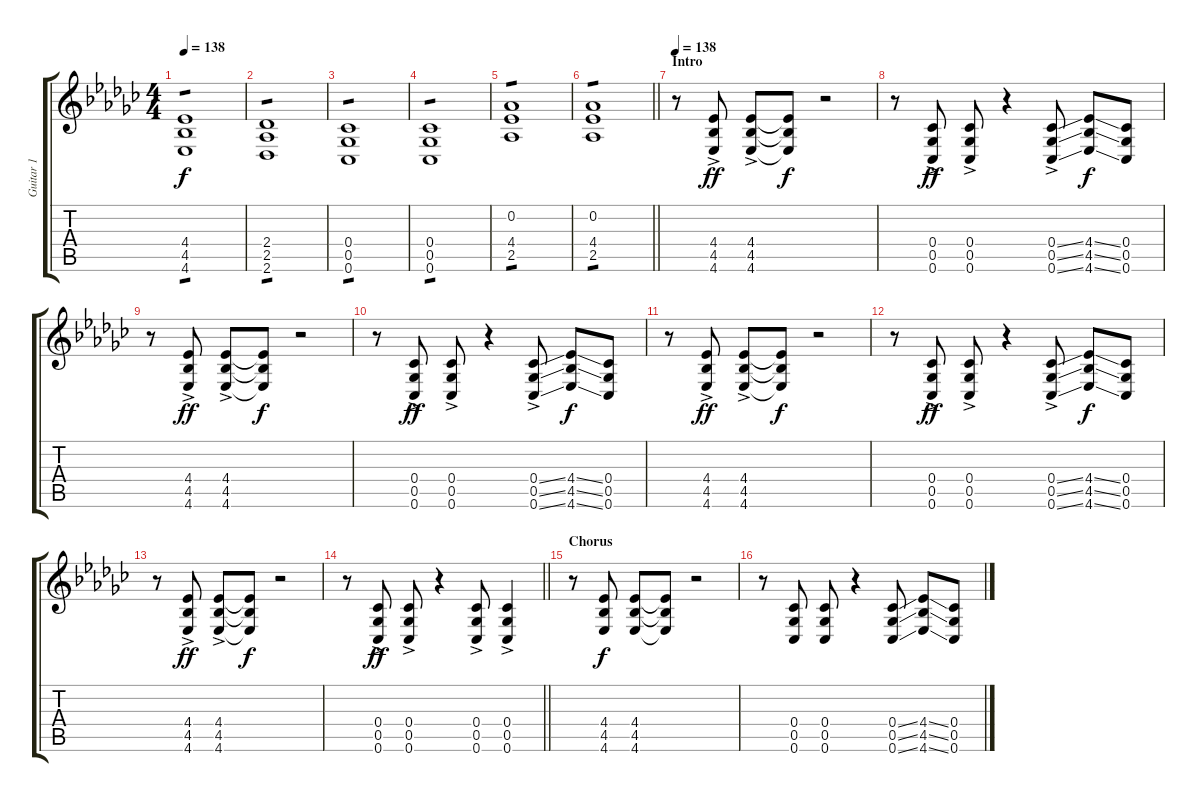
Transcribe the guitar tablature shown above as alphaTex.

\track ("Guitar 1" "Guitar 1") {instrument distortionguitar}
\staff {score tabs}
\tuning (Db4 Ab3 E3 B2 Gb2 B1) {hide}
\ts (4 4)
\tempo 138
\clef g2
\ks gb
(4.4 4.5 4.6).1{tp 1 dy f} |
(2.4 2.5 2.6).1{tp 1} |
(0.4 0.5 0.6).1{tp 1} |
(0.4 0.5 0.6).1{tp 1} |
(0.2 4.4 2.5).1{tp 1} |
\barLineRight lightlight
(0.2 4.4 2.5).1{tp 1} |
\section ("" "Intro")
\tempo 138
r.8 (4.4 4.5 4.6{ac}).8{dy ff} (4.4 4.5 4.6{ac}).8 (4.4{t} 4.5{t} 4.6{t}).8{dy f} r.2 |
r.8 (0.4 0.5 0.6{ac}).8{dy ff} (0.4 0.5 0.6{ac}).8 r.4 (0.4{ss} 0.5{ss} 0.6{ss ac}).8 (4.4{ss} 4.5{ss} 4.6{ss}).8{dy f} (0.4 0.5 0.6).8 |
r.8 (4.4 4.5 4.6{ac}).8{dy ff} (4.4 4.5 4.6{ac}).8 (4.4{t} 4.5{t} 4.6{t}).8{dy f} r.2 |
r.8 (0.4 0.5 0.6{ac}).8{dy ff} (0.4 0.5 0.6{ac}).8 r.4 (0.4{ss} 0.5{ss} 0.6{ss ac}).8 (4.4{ss} 4.5{ss} 4.6{ss}).8{dy f} (0.4 0.5 0.6).8 |
r.8 (4.4 4.5 4.6{ac}).8{dy ff} (4.4 4.5 4.6{ac}).8 (4.4{t} 4.5{t} 4.6{t}).8{dy f} r.2 |
r.8 (0.4 0.5 0.6{ac}).8{dy ff} (0.4 0.5 0.6{ac}).8 r.4 (0.4{ss} 0.5{ss} 0.6{ss ac}).8 (4.4{ss} 4.5{ss} 4.6{ss}).8{dy f} (0.4 0.5 0.6).8 |
r.8 (4.4 4.5 4.6{ac}).8{dy ff} (4.4 4.5 4.6{ac}).8 (4.4{t} 4.5{t} 4.6{t}).8{dy f} r.2 |
\barLineRight lightlight
r.8 (0.4 0.5 0.6{ac}).8{dy ff} (0.4 0.5 0.6{ac}).8 r.4 (0.4 0.5 0.6{ac}).8 (0.4 0.5 0.6{ac}).4 |
\section ("" "Chorus")
r.8 (4.4 4.5 4.6).8{dy f} (4.4 4.5 4.6).8 (4.4{t} 4.5{t} 4.6{t}).8 r.2 |
r.8 (0.4 0.5 0.6).8 (0.4 0.5 0.6).8 r.4 (0.4{ss} 0.5{ss} 0.6{ss}).8 (4.4{ss} 4.5{ss} 4.6{ss}).8 (0.4 0.5 0.6).8
